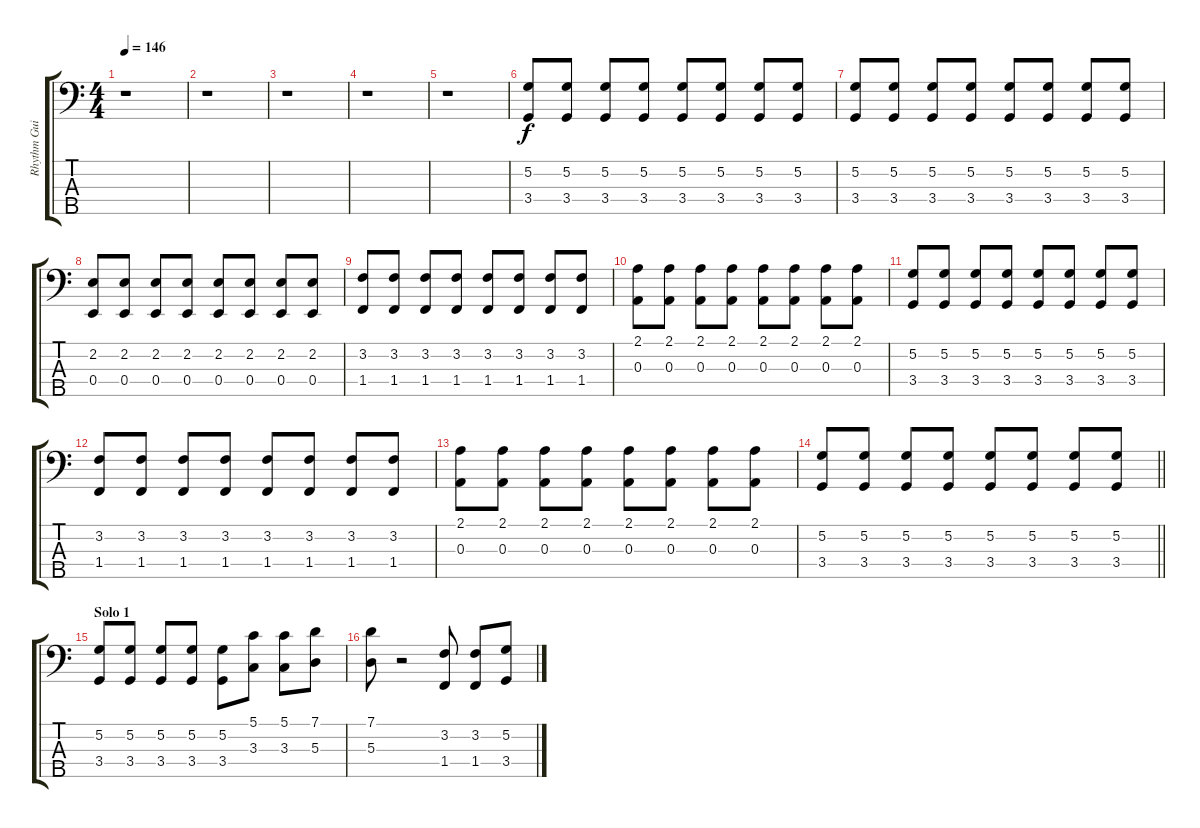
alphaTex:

\track ("Rhythm Guitar" "Rhythm Gui") {instrument overdrivenguitar}
\staff {score tabs}
\tuning (G2 D2 A1 E1 B0) {hide}
\ts (4 4)
\tempo 146
\clef f4
\ks c
r.1{dy f} |
r.1 |
r.1 |
r.1 |
r.1 |
(5.2 3.4).8 (5.2 3.4).8 (5.2 3.4).8 (5.2 3.4).8 (5.2 3.4).8 (5.2 3.4).8 (5.2 3.4).8 (5.2 3.4).8 |
(5.2 3.4).8 (5.2 3.4).8 (5.2 3.4).8 (5.2 3.4).8 (5.2 3.4).8 (5.2 3.4).8 (5.2 3.4).8 (5.2 3.4).8 |
(2.2 0.4).8 (2.2 0.4).8 (2.2 0.4).8 (2.2 0.4).8 (2.2 0.4).8 (2.2 0.4).8 (2.2 0.4).8 (2.2 0.4).8 |
(3.2 1.4).8 (3.2 1.4).8 (3.2 1.4).8 (3.2 1.4).8 (3.2 1.4).8 (3.2 1.4).8 (3.2 1.4).8 (3.2 1.4).8 |
(2.1 0.3).8 (2.1 0.3).8 (2.1 0.3).8 (2.1 0.3).8 (2.1 0.3).8 (2.1 0.3).8 (2.1 0.3).8 (2.1 0.3).8 |
(5.2 3.4).8 (5.2 3.4).8 (5.2 3.4).8 (5.2 3.4).8 (5.2 3.4).8 (5.2 3.4).8 (5.2 3.4).8 (5.2 3.4).8 |
(3.2 1.4).8 (3.2 1.4).8 (3.2 1.4).8 (3.2 1.4).8 (3.2 1.4).8 (3.2 1.4).8 (3.2 1.4).8 (3.2 1.4).8 |
(2.1 0.3).8 (2.1 0.3).8 (2.1 0.3).8 (2.1 0.3).8 (2.1 0.3).8 (2.1 0.3).8 (2.1 0.3).8 (2.1 0.3).8 |
\barLineRight lightlight
(5.2 3.4).8 (5.2 3.4).8 (5.2 3.4).8 (5.2 3.4).8 (5.2 3.4).8 (5.2 3.4).8 (5.2 3.4).8 (5.2 3.4).8 |
\section ("" "Solo 1")
(5.2 3.4).8 (5.2 3.4).8 (5.2 3.4).8 (5.2 3.4).8 (5.2 3.4).8 (5.1 3.3).8 (5.1 3.3).8 (7.1 5.3).8 |
(7.1 5.3).8 r.2 (3.2 1.4).8 (3.2 1.4).8 (5.2 3.4).8
